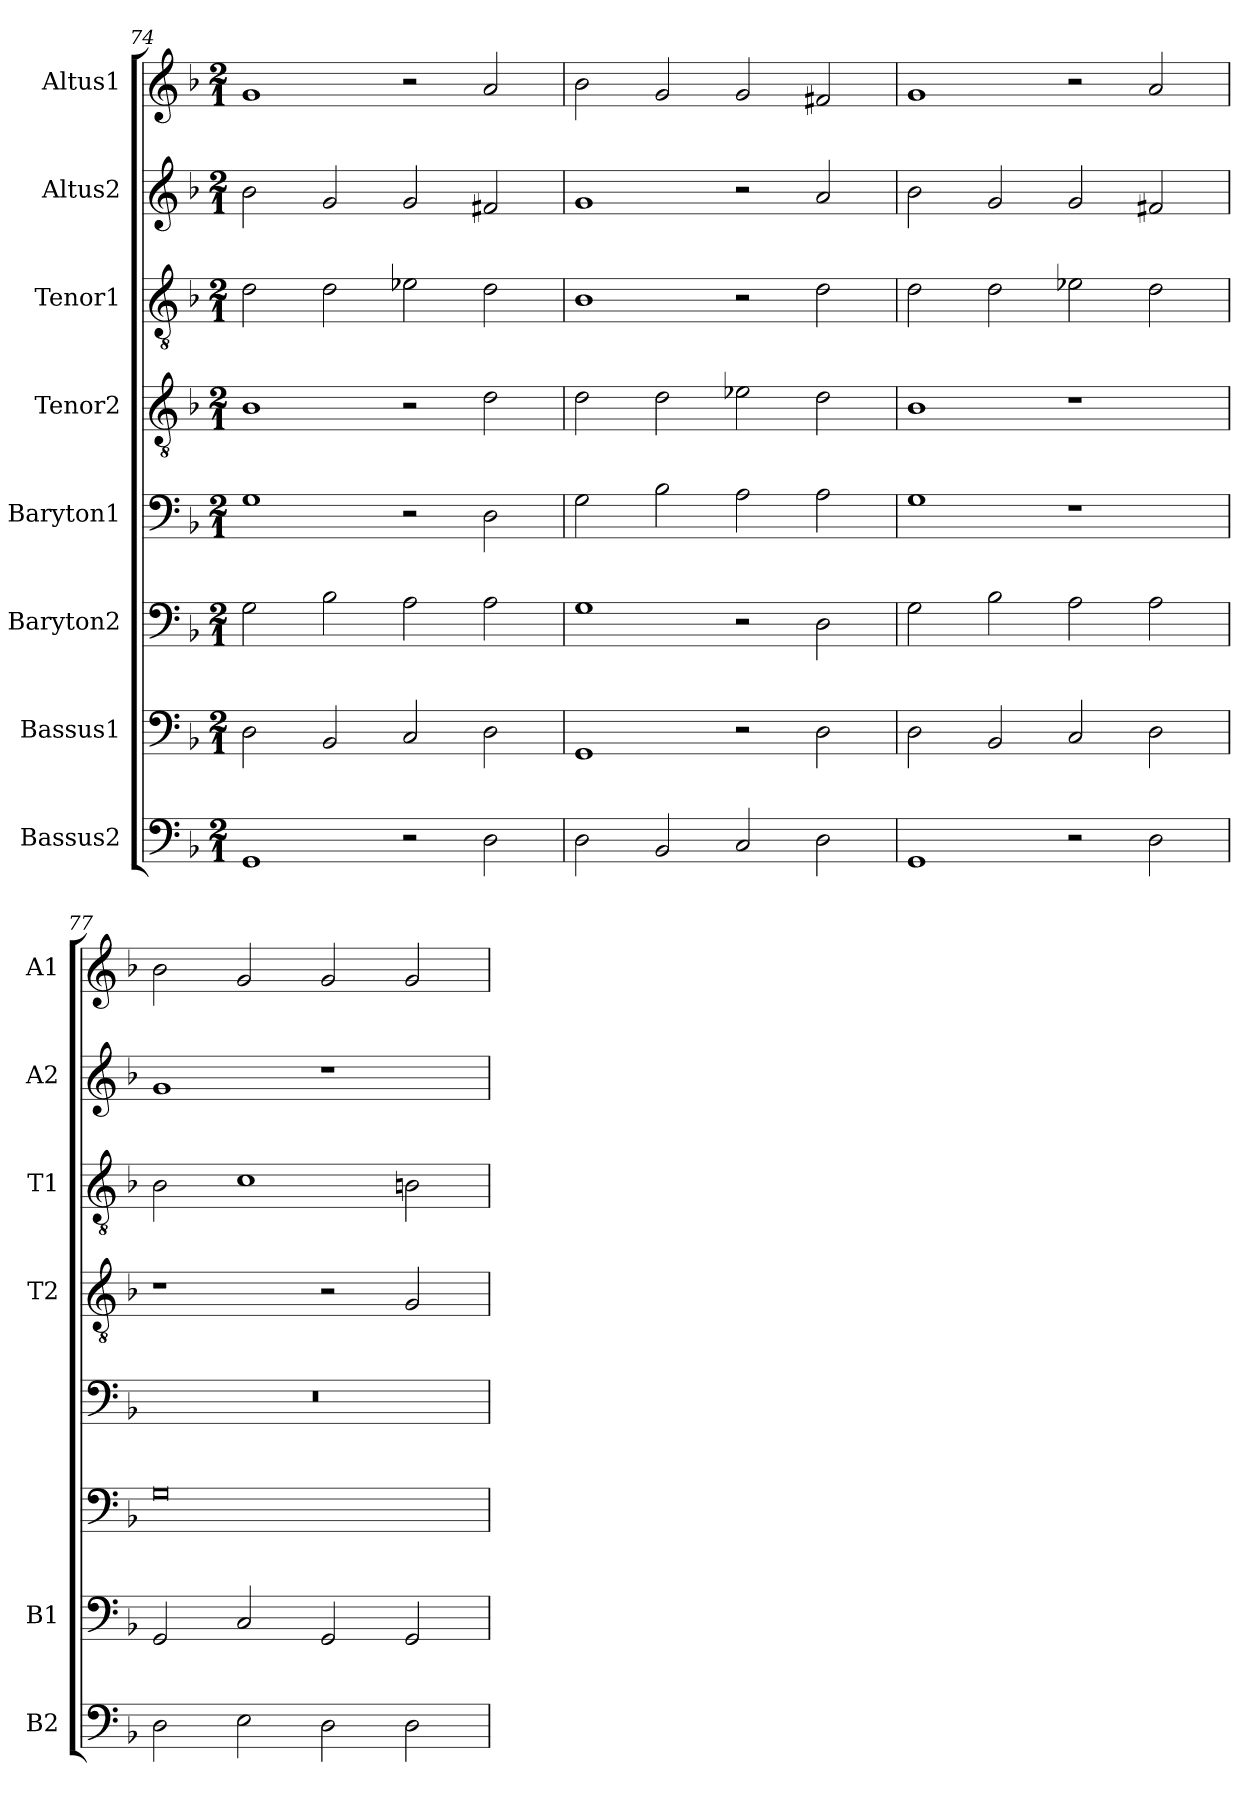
**kern	**kern	**kern	**kern	**kern	**kern	**kern	**kern
*part8	*part7	*part6	*part5	*part4	*part3	*part2	*part1
*staff8	*staff7	*staff6	*staff5	*staff4	*staff3	*staff2	*staff1
*I"Bassus2	*I"Bassus1	*I"Baryton2	*I"Baryton1	*I"Tenor2	*I"Tenor1	*I"Altus2	*I"Altus1
*I'B2	*I'B1	*	*	*I'T2	*I'T1	*I'A2	*I'A1
*clefF4	*clefF4	*clefF4	*clefF4	*clefGv2	*clefGv2	*clefG2	*clefG2
*k[b-]	*k[b-]	*k[b-]	*k[b-]	*k[b-]	*k[b-]	*k[b-]	*k[b-]
*d:	*d:	*d:	*d:	*d:	*d:	*d:	*d:
*M2/1	*M2/1	*M2/1	*M2/1	*M2/1	*M2/1	*M2/1	*M2/1
=74	=74	=74	=74	=74	=74	=74	=74
1GG	2D	2G	1G	1B-	2d	2b-	1g
.	2BB-	2B-	.	.	2d	2g	.
2r	2C	2A	2r	2r	2e-X	2g	2r
2D	2D	2A	2D	2d	2d	2f#X	2a
=75	=75	=75	=75	=75	=75	=75	=75
2D	1GG	1G	2G	2d	1B-	1g	2b-
2BB-	.	.	2B-	2d	.	.	2g
2C	2r	2r	2A	2e-X	2r	2r	2g
2D	2D	2D	2A	2d	2d	2a	2f#X
=76	=76	=76	=76	=76	=76	=76	=76
1GG	2D	2G	1G	1B-	2d	2b-	1g
.	2BB-	2B-	.	.	2d	2g	.
2r	2C	2A	1r	1r	2e-X	2g	2r
2D	2D	2A	.	.	2d	2f#X	2a
=77	=77	=77	=77	=77	=77	=77	=77
2D	2GG	0G	0r	1r	2B-	1g	2b-
2E	2C	.	.	.	1c	.	2g
2D	2GG	.	.	2r	.	1r	2g
2D	2GG	.	.	2G	2Bn	.	2g
=	=	=	=	=	=	=	=
*-	*-	*-	*-	*-	*-	*-	*-
